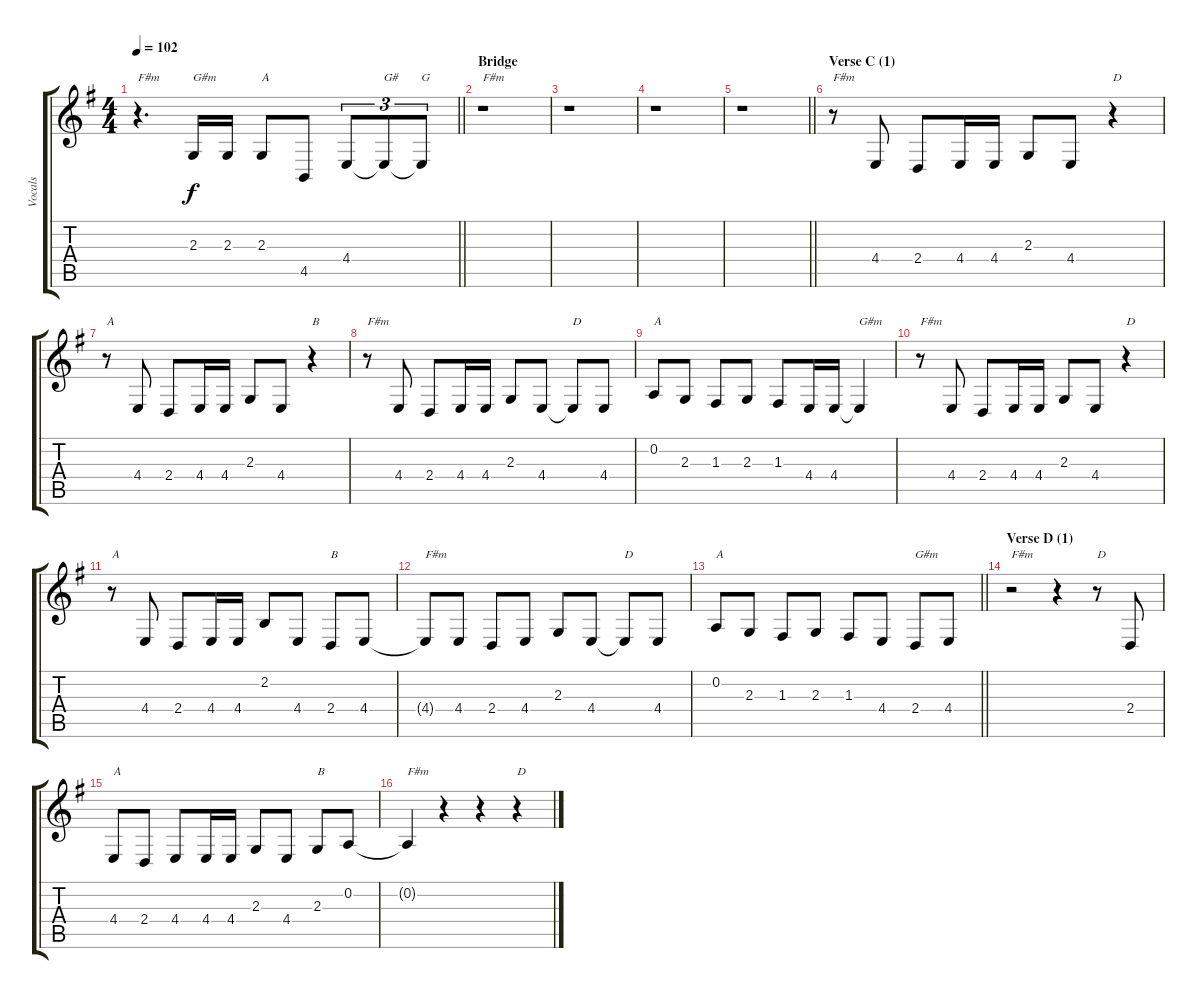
\track ("Vocals" "Vocals") {instrument sopranosax}
\staff {score tabs}
\tuning (D4 A3 F3 C3 G2 D2) {hide}
\ts (4 4)
\tempo 102
\clef g2
\barLineRight lightlight
\ks eminor
r.4{d txt "F#m" dy f} 2.3.16{txt "G#m"} 2.3.16 2.3.8{txt "A"} 4.5.8 4.4.8{tu (3 2)} 4.4{t}.8{tu (3 2) txt "G#"} 4.4{t}.8{tu (3 2) txt "G"} |
\section ("" "Bridge")
r.1{txt "F#m"} |
r.1 |
r.1 |
\barLineRight lightlight
r.1 |
\section ("" "Verse C (1)")
r.8{txt "F#m"} 4.4.8 2.4.8 4.4.16 4.4.16 2.3.8 4.4.8 r.4{txt "D"} |
r.8{txt "A"} 4.4.8 2.4.8 4.4.16 4.4.16 2.3.8 4.4.8 r.4{txt "B"} |
r.8{txt "F#m"} 4.4.8 2.4.8 4.4.16 4.4.16 2.3.8 4.4.8 4.4{t}.8{txt "D"} 4.4.8 |
0.2.8{txt "A"} 2.3.8 1.3.8 2.3.8 1.3.8 4.4.16 4.4.16 4.4{t}.4{txt "G#m"} |
r.8{txt "F#m"} 4.4.8 2.4.8 4.4.16 4.4.16 2.3.8 4.4.8 r.4{txt "D"} |
r.8{txt "A"} 4.4.8 2.4.8 4.4.16 4.4.16 2.2.8 4.4.8 2.4.8{txt "B"} 4.4.8 |
4.4{t}.8{txt "F#m"} 4.4.8 2.4.8 4.4.8 2.3.8 4.4.8 4.4{t}.8{txt "D"} 4.4.8 |
\barLineRight lightlight
0.2.8{txt "A"} 2.3.8 1.3.8 2.3.8 1.3.8 4.4.8 2.4.8{txt "G#m"} 4.4.8 |
\section ("" "Verse D (1)")
r.2{txt "F#m"} r.4 r.8{txt "D"} 2.4.8 |
4.4.8{txt "A"} 2.4.8 4.4.8 4.4.16 4.4.16 2.3.8 4.4.8 2.3.8{txt "B"} 0.2.8 |
0.2{t}.4{txt "F#m"} r.4 r.4 r.4{txt "D"}
